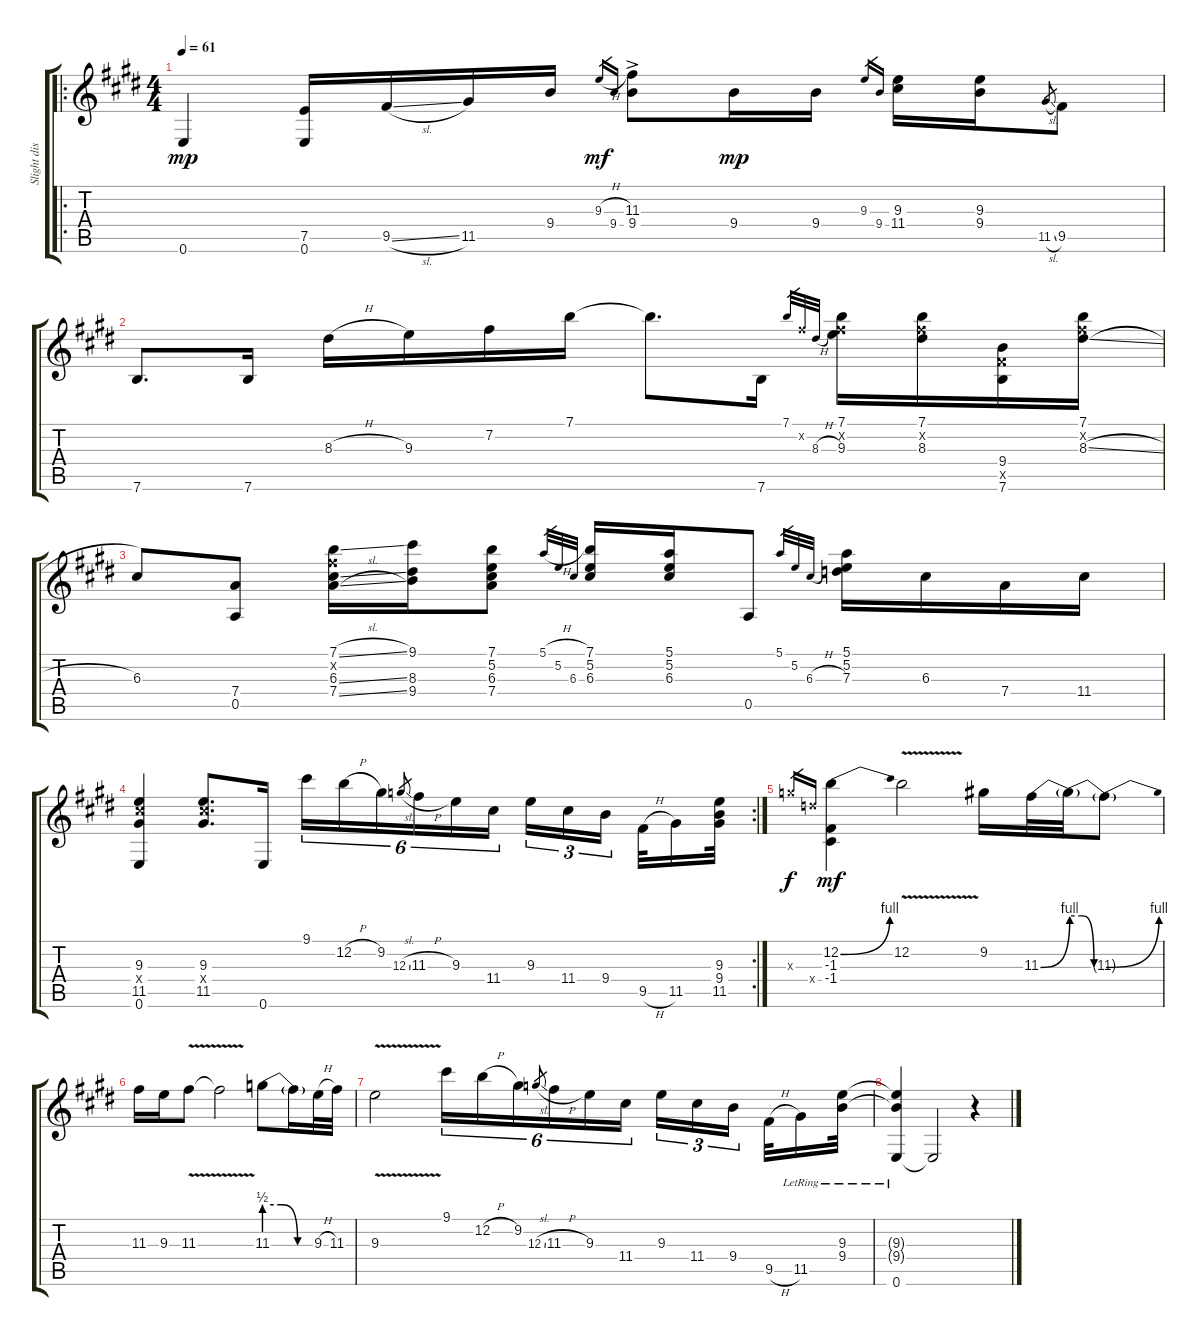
\track ("Slight dist" "Slight dis") {instrument overdrivenguitar}
\staff {score tabs}
\tuning (E4 B3 G3 D3 A2 E2) {hide}
\ro
\ts (4 4)
\tempo 61
\clef g2
\ks e
0.6.4{dy mp instrument overdrivenguitar} (7.5 0.6).16 9.5{sl}.16 11.5.16 9.4.16 9.3{h}.16{gr dy mf} 9.4.16{gr} (11.3{ac} 9.4{ac}).8 9.4.16{dy mp} 9.4.16 9.3.16{gr} 9.4.16{gr} (9.3 11.4).16 (9.3 9.4).16 11.5{sl}.8{gr} 9.5.8 |
\ks c#minor
7.6.8{d} 7.6.16 8.3{h}.16 9.3.16 7.2.16 7.1.16 7.1{t}.8{d} 7.6.16 7.1.32{gr} 7.2{x}.32{gr} 8.3{h}.32{gr} (7.1 7.2{x} 9.3).16 (7.1 7.2{x} 8.3).16 (9.4 9.5{x} 7.6).16 (7.1 7.2{x} 8.3{sl}).16 |
6.3.8 (7.4 0.5).8 (7.1{sl} 7.2{x} 6.3{sl} 7.4{sl}).16 (9.1 8.3 9.4).16 (7.1 5.2 6.3 7.4).8 5.1{h}.32{gr} 5.2.32{gr} 6.3.32{gr} (7.1 5.2 6.3).16 (5.1 5.2 6.3).16 0.5.8 5.1.32{gr} 5.2.32{gr} 6.3{h}.32{gr} (5.1 5.2 7.3).16 6.3.16 7.4.16 11.4.16 |
\rc 2
(9.3 11.4{x} 11.5 0.6).4 (9.3 11.4{x} 11.5).8{d} 0.6.16 9.1.16{tu (6 4)} 12.2{h}.16{tu (6 4)} 9.2.16{tu (6 4)} 12.3{sl}.8{gr beam splitsecondary} 11.3{h}.16{tu (6 4)} 9.3.16{tu (6 4)} 11.4.16{tu (6 4)} 9.3.16{tu (3 2)} 11.4.16{tu (3 2)} 9.4.16{tu (3 2) beam splitsecondary} 9.5{h}.32 11.5.16 (9.3 9.4 11.5).32 |
12.3{x}.16{gr dy f} 12.4{x}.16{gr} (12.2{be (bend 0 0 60 4)} -1.3 -1.4).4{dy mf} 12.2{v}.2 9.2.16 11.3{be (bend 0 0 60 4)}.32 11.3{be (custom 0 4 20 4 40 0 60 0) t}.32 11.3{be (bend 0 0 60 4) t}.8 |
11.3.16 9.3.16 11.3{v}.8 11.3{v t}.2 11.3{be (custom 0 2 20 2 40 0 60 0)}.8 11.3{t}.16 9.3{h}.32 11.3.32 |
9.3{v}.2 9.1.16{tu (6 4)} 12.2{h}.16{tu (6 4)} 9.2.16{tu (6 4)} 12.3{sl}.8{gr beam splitsecondary} 11.3{h}.16{tu (6 4)} 9.3.16{tu (6 4)} 11.4.16{tu (6 4)} 9.3.16{tu (3 2)} 11.4.16{tu (3 2)} 9.4.16{tu (3 2) beam splitsecondary} 9.5{h}.32 11.5{lr}.16 (9.3{lr} 9.4{lr}).32 |
(9.3{t} 9.4{t} 0.6{lr}).4 0.6{t}.2 r.4
